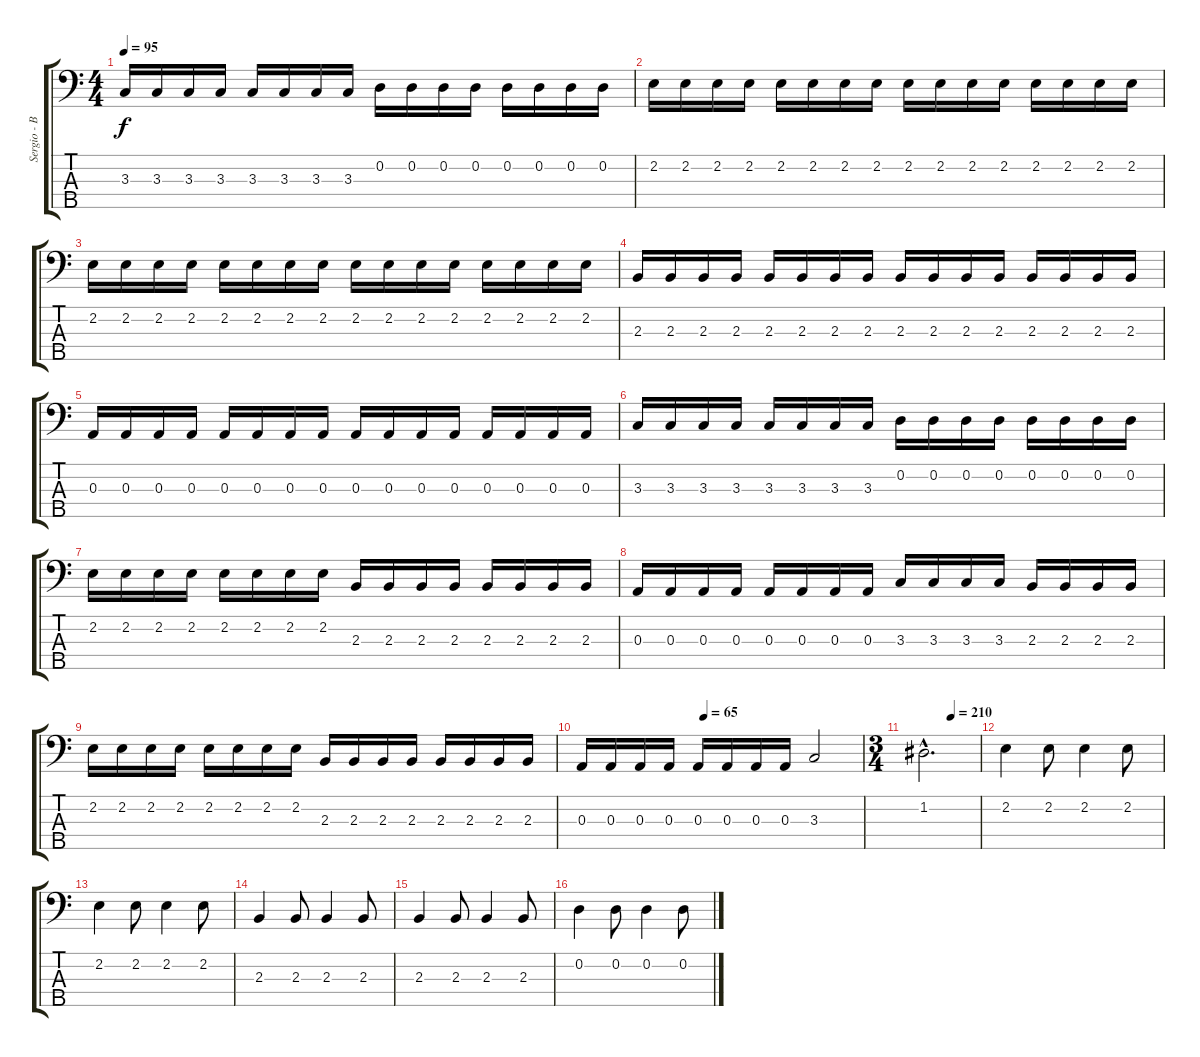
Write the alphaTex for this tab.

\track ("Sergio - Bajo" "Sergio - B") {instrument electricbassfinger}
\staff {score tabs}
\tuning (G2 D2 A1 E1 B0) {hide}
\ts (4 4)
\tempo 95
\clef f4
\ks c
3.3.16{dy f} 3.3.16 3.3.16 3.3.16 3.3.16 3.3.16 3.3.16 3.3.16 0.2.16 0.2.16 0.2.16 0.2.16 0.2.16 0.2.16 0.2.16 0.2.16 |
2.2.16 2.2.16 2.2.16 2.2.16 2.2.16 2.2.16 2.2.16 2.2.16 2.2.16 2.2.16 2.2.16 2.2.16 2.2.16 2.2.16 2.2.16 2.2.16 |
2.2.16 2.2.16 2.2.16 2.2.16 2.2.16 2.2.16 2.2.16 2.2.16 2.2.16 2.2.16 2.2.16 2.2.16 2.2.16 2.2.16 2.2.16 2.2.16 |
2.3.16 2.3.16 2.3.16 2.3.16 2.3.16 2.3.16 2.3.16 2.3.16 2.3.16 2.3.16 2.3.16 2.3.16 2.3.16 2.3.16 2.3.16 2.3.16 |
0.3.16 0.3.16 0.3.16 0.3.16 0.3.16 0.3.16 0.3.16 0.3.16 0.3.16 0.3.16 0.3.16 0.3.16 0.3.16 0.3.16 0.3.16 0.3.16 |
3.3.16 3.3.16 3.3.16 3.3.16 3.3.16 3.3.16 3.3.16 3.3.16 0.2.16 0.2.16 0.2.16 0.2.16 0.2.16 0.2.16 0.2.16 0.2.16 |
2.2.16 2.2.16 2.2.16 2.2.16 2.2.16 2.2.16 2.2.16 2.2.16 2.3.16 2.3.16 2.3.16 2.3.16 2.3.16 2.3.16 2.3.16 2.3.16 |
0.3.16 0.3.16 0.3.16 0.3.16 0.3.16 0.3.16 0.3.16 0.3.16 3.3.16 3.3.16 3.3.16 3.3.16 2.3.16 2.3.16 2.3.16 2.3.16 |
2.2.16 2.2.16 2.2.16 2.2.16 2.2.16 2.2.16 2.2.16 2.2.16 2.3.16 2.3.16 2.3.16 2.3.16 2.3.16 2.3.16 2.3.16 2.3.16 |
\tempo (65 0.4375)
0.3.16 0.3.16 0.3.16 0.3.16 0.3.16 0.3.16 0.3.16 0.3.16 3.3.2 |
\ts (3 4)
\tempo (210 0.5)
1.2{hac}.2{d} |
2.2.4 2.2.8 2.2.4 2.2.8 |
2.2.4 2.2.8 2.2.4 2.2.8 |
2.3.4 2.3.8 2.3.4 2.3.8 |
2.3.4 2.3.8 2.3.4 2.3.8 |
0.2.4 0.2.8 0.2.4 0.2.8
